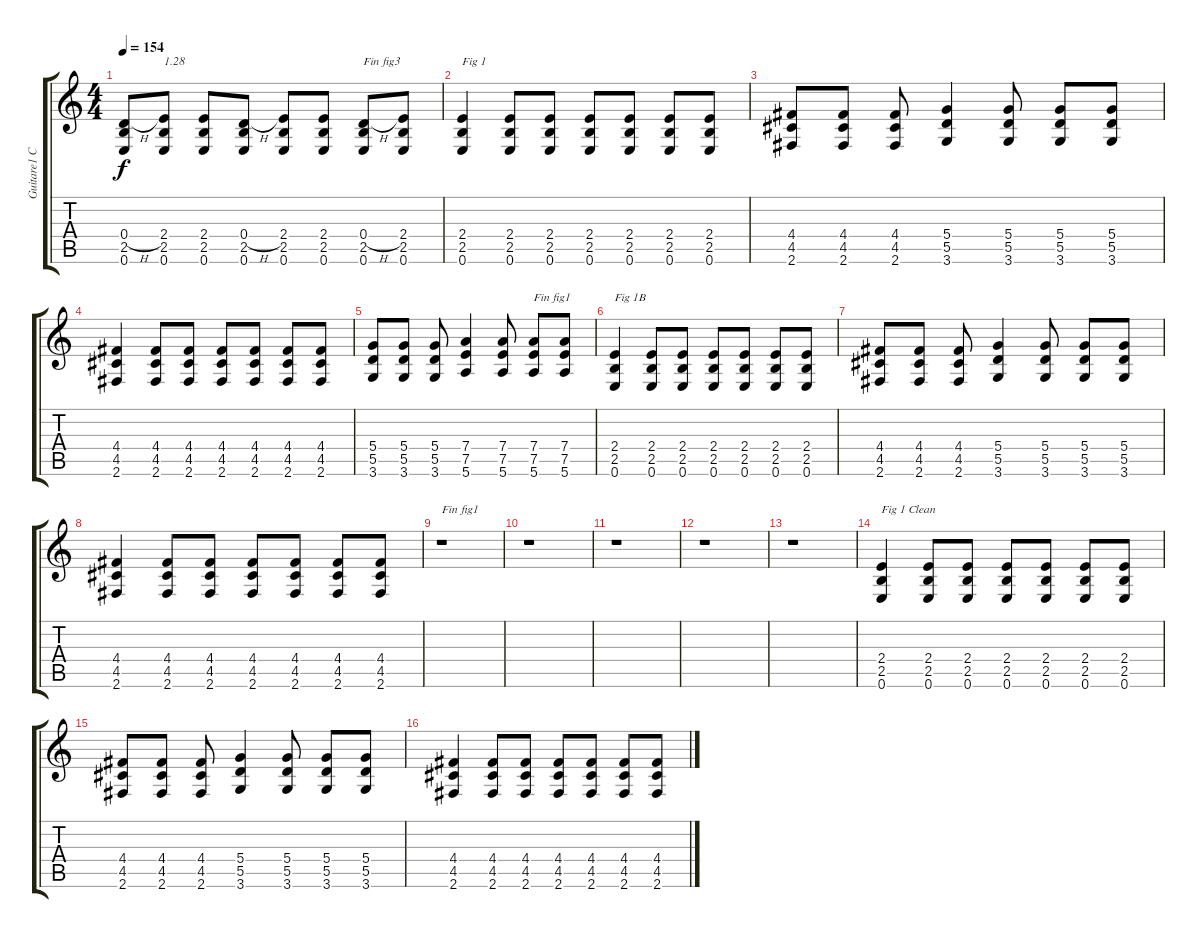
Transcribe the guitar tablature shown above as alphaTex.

\track ("Guitare1 Clean" "Guitare1 C") {instrument acousticguitarsteel}
\staff {score tabs}
\tuning (E4 B3 G3 D3 A2 E2) {hide}
\ts (4 4)
\tempo 154
\clef g2
\ks c
(0.4{h} 2.5 0.6).8{dy f} (2.4 2.5 0.6).8{txt "1.28"} (2.4 2.5 0.6).8 (0.4{h} 2.5 0.6).8 (2.4 2.5 0.6).8 (2.4 2.5 0.6).8 (0.4{h} 2.5 0.6).8{txt "Fin fig3"} (2.4 2.5 0.6).8 |
(2.4 2.5 0.6).4{txt "Fig 1"} (2.4 2.5 0.6).8 (2.4 2.5 0.6).8 (2.4 2.5 0.6).8 (2.4 2.5 0.6).8 (2.4 2.5 0.6).8 (2.4 2.5 0.6).8 |
(4.4 4.5 2.6).8 (4.4 4.5 2.6).8 (4.4 4.5 2.6).8 (5.4 5.5 3.6).4 (5.4 5.5 3.6).8 (5.4 5.5 3.6).8 (5.4 5.5 3.6).8 |
(4.4 4.5 2.6).4 (4.4 4.5 2.6).8 (4.4 4.5 2.6).8 (4.4 4.5 2.6).8 (4.4 4.5 2.6).8 (4.4 4.5 2.6).8 (4.4 4.5 2.6).8 |
(5.4 5.5 3.6).8 (5.4 5.5 3.6).8 (5.4 5.5 3.6).8 (7.4 7.5 5.6).4 (7.4 7.5 5.6).8 (7.4 7.5 5.6).8{txt "Fin fig1"} (7.4 7.5 5.6).8 |
(2.4 2.5 0.6).4{txt "Fig 1B"} (2.4 2.5 0.6).8 (2.4 2.5 0.6).8 (2.4 2.5 0.6).8 (2.4 2.5 0.6).8 (2.4 2.5 0.6).8 (2.4 2.5 0.6).8 |
(4.4 4.5 2.6).8 (4.4 4.5 2.6).8 (4.4 4.5 2.6).8 (5.4 5.5 3.6).4 (5.4 5.5 3.6).8 (5.4 5.5 3.6).8 (5.4 5.5 3.6).8 |
(4.4 4.5 2.6).4 (4.4 4.5 2.6).8 (4.4 4.5 2.6).8 (4.4 4.5 2.6).8 (4.4 4.5 2.6).8 (4.4 4.5 2.6).8 (4.4 4.5 2.6).8 |
r.1{txt "Fin fig1"} |
r.1 |
r.1 |
r.1 |
r.1 |
(2.4 2.5 0.6).4{txt "Fig 1 Clean"} (2.4 2.5 0.6).8 (2.4 2.5 0.6).8 (2.4 2.5 0.6).8 (2.4 2.5 0.6).8 (2.4 2.5 0.6).8 (2.4 2.5 0.6).8 |
(4.4 4.5 2.6).8 (4.4 4.5 2.6).8 (4.4 4.5 2.6).8 (5.4 5.5 3.6).4 (5.4 5.5 3.6).8 (5.4 5.5 3.6).8 (5.4 5.5 3.6).8 |
(4.4 4.5 2.6).4 (4.4 4.5 2.6).8 (4.4 4.5 2.6).8 (4.4 4.5 2.6).8 (4.4 4.5 2.6).8 (4.4 4.5 2.6).8 (4.4 4.5 2.6).8
